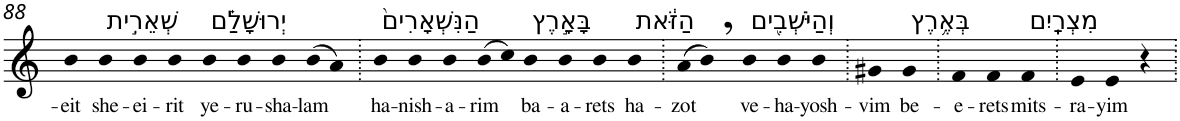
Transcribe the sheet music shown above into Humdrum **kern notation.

**kern	**text
*part1	*part1
*staff1	*staff1
*I"Piano	*
*I'Pno	*
!!LO:PB:g=z
*clefG2	*
*k[]	*
=88	=88
!	!LO:LY:b
4b	-eit
!LO:TX:a:t=שְׁאֵרִ֣ית	!
!	!LO:LY:b
4b	she-
!	!LO:LY:b
4b	-ei-
!	!LO:LY:b
4b	-rit
!LO:TX:a:t=יְרוּשָׁלִַ֗ם	!
!	!LO:LY:b
4b	ye-
!	!LO:LY:b
4b	-ru-
!	!LO:LY:b
4b	-sha-
!	!LO:LY:b
(>8b	-lam
8a)	.
=89.	=89.
!LO:TX:a:t=הַנִּשְׁאָרִים֙	!
!	!LO:LY:b
4b	ha-
!	!LO:LY:b
4b	-nish-
!	!LO:LY:b
4b	-a-
!	!LO:LY:b
(>8b	-rim
8cc)	.
!LO:TX:a:t=בָּאָ֣רֶץ	!
!	!LO:LY:b
4b	ba-
!	!LO:LY:b
4b	-a-
!	!LO:LY:b
4b	-rets
!LO:TX:a:t=הַזֹּ֔את	!
!	!LO:LY:b
4b	ha-
=90.	=90.
!	!LO:LY:b
(>8a	-zot
8b,)	.
!LO:TX:a:t=וְהַיֹּשְׁבִ֖ים	!
!	!LO:LY:b
4b	ve-
!	!LO:LY:b
4b	-ha-
!	!LO:LY:b
4b	-yosh-
=91.	=91.
!	!LO:LY:b
4g#X	-vim
!LO:TX:a:t=בְּאֶ֥רֶץ	!
!	!LO:LY:b
4g#	be-
=92.	=92.
!	!LO:LY:b
4f	-e-
!	!LO:LY:b
4f	-rets
!LO:TX:a:t=מִצְרָֽיִם	!
!	!LO:LY:b
4f	mits-
=93.	=93.
!	!LO:LY:b
4e	-ra-
!	!LO:LY:b
4e	-yim
4r	.
=.	=.
*-	*-
